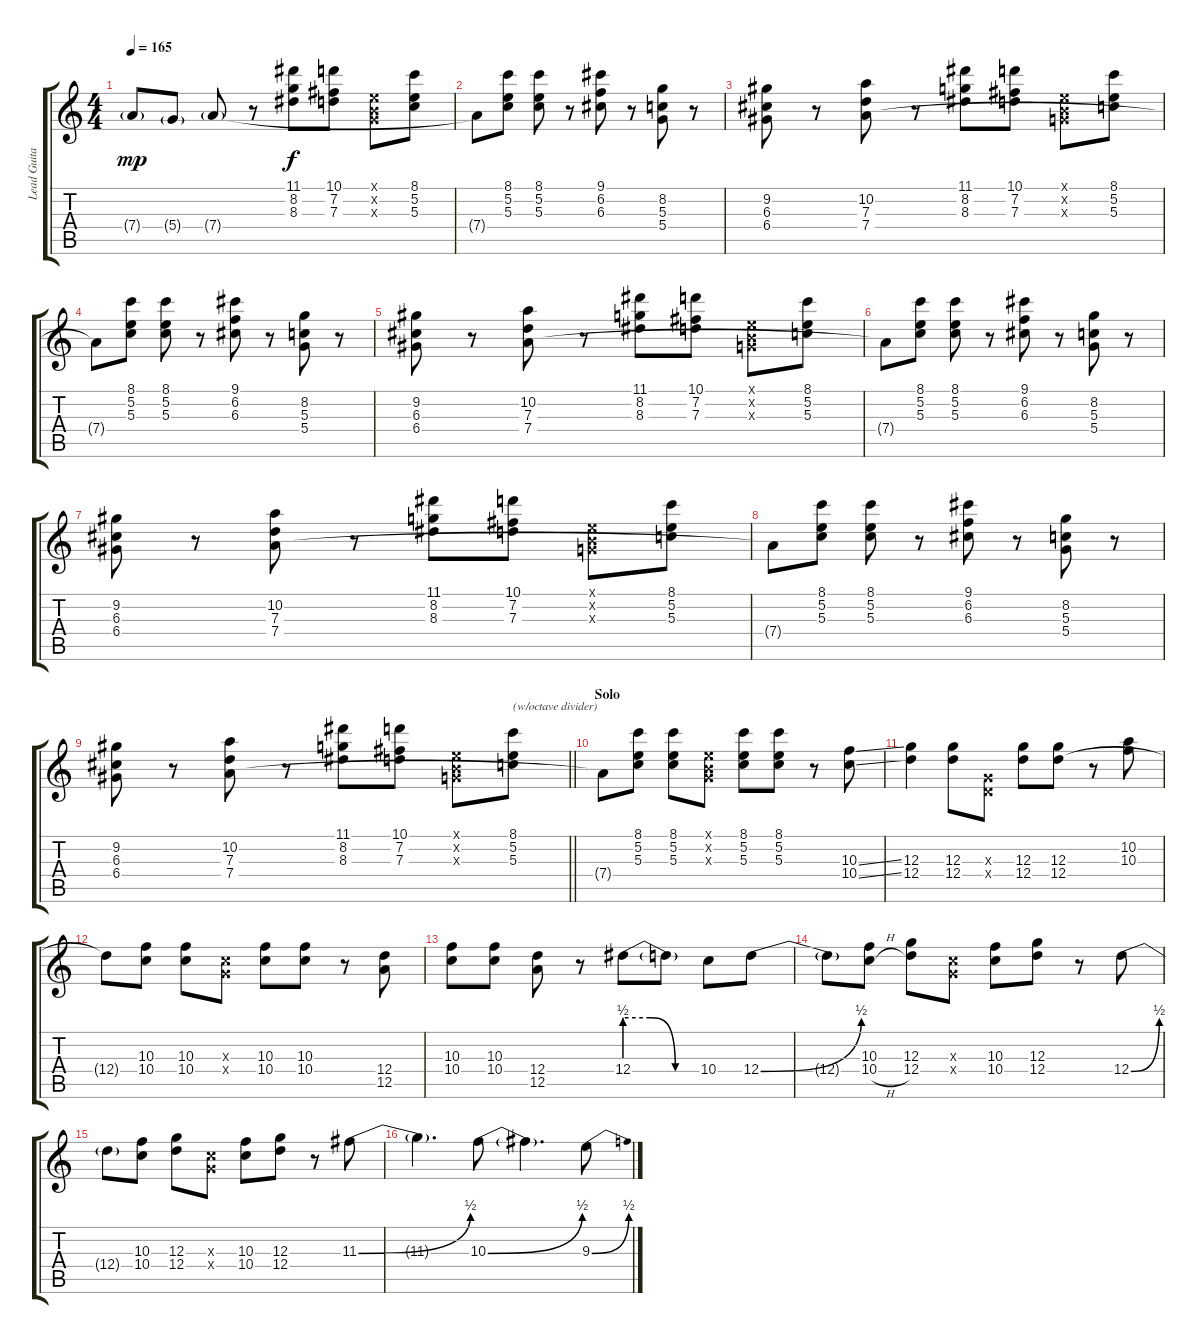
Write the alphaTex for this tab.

\track ("Lead Guitar (Slash)" "Lead Guita") {instrument overdrivenguitar}
\staff {score tabs}
\tuning (E4 B3 G3 D3 A2 E2) {hide}
\ts (4 4)
\tempo 165
\clef g2
\ks c
7.4{g}.8{dy mp} 5.4{g}.8 7.4{g}.8 r.8 (11.1 8.2 8.3).8{dy f} (10.1 7.2 7.3).8 (0.1{x} 0.2{x} 0.3{x}).8 (8.1 5.2 5.3).8 |
7.4{t}.8 (8.1 5.2 5.3).8 (8.1 5.2 5.3).8 r.8 (9.1 6.2 6.3).8 r.8 (8.2 5.3 5.4).8 r.8 |
(9.2 6.3 6.4).8 r.8 (10.2 7.3 7.4).8 r.8 (11.1 8.2 8.3).8 (10.1 7.2 7.3).8 (0.1{x} 0.2{x} 0.3{x}).8 (8.1 5.2 5.3).8 |
7.4{t}.8 (8.1 5.2 5.3).8 (8.1 5.2 5.3).8 r.8 (9.1 6.2 6.3).8 r.8 (8.2 5.3 5.4).8 r.8 |
(9.2 6.3 6.4).8 r.8 (10.2 7.3 7.4).8 r.8 (11.1 8.2 8.3).8 (10.1 7.2 7.3).8 (0.1{x} 0.2{x} 0.3{x}).8 (8.1 5.2 5.3).8 |
7.4{t}.8 (8.1 5.2 5.3).8 (8.1 5.2 5.3).8 r.8 (9.1 6.2 6.3).8 r.8 (8.2 5.3 5.4).8 r.8 |
(9.2 6.3 6.4).8 r.8 (10.2 7.3 7.4).8 r.8 (11.1 8.2 8.3).8 (10.1 7.2 7.3).8 (0.1{x} 0.2{x} 0.3{x}).8 (8.1 5.2 5.3).8 |
7.4{t}.8 (8.1 5.2 5.3).8 (8.1 5.2 5.3).8 r.8 (9.1 6.2 6.3).8 r.8 (8.2 5.3 5.4).8 r.8 |
\barLineRight lightlight
(9.2 6.3 6.4).8 r.8 (10.2 7.3 7.4).8 r.8 (11.1 8.2 8.3).8 (10.1 7.2 7.3).8 (0.1{x} 0.2{x} 0.3{x}).8 (8.1 5.2 5.3).8{txt "(w/octave divider)"} |
\section ("" "Solo")
7.4{t}.8 (8.1 5.2 5.3).8 (8.1 5.2 5.3).8 (0.1{x} 0.2{x} 0.3{x}).8 (8.1 5.2 5.3).8 (8.1 5.2 5.3).8 r.8 (10.3{ss} 10.4{ss}).8 |
(12.3 12.4).4 (12.3 12.4).8 (0.3{x} 0.4{x}).8 (12.3 12.4).8 (12.3 12.4).8 r.8 (10.2 10.3).8 |
12.4{t}.8 (10.3 10.4).8 (10.3 10.4).8 (0.3{x} 10.4{x}).8 (10.3 10.4).8 (10.3 10.4).8 r.8 (12.4 12.5).8 |
(10.3 10.4).8 (10.3 10.4).8 (12.4 12.5).8 r.8 12.4{be (custom 0 2 20 2 40 0 60 0)}.8 12.4{t}.8 10.4.8 12.4{be (bend 0 0 60 2)}.8 |
12.4{t}.8 (10.3 10.4{h}).8 (12.3 12.4).8 (0.3{x} 10.4{x}).8 (10.3 10.4).8 (12.3 12.4).8 r.8 12.4{be (bend 0 0 60 2)}.8 |
12.4{t}.8 (10.3 10.4).8 (12.3 12.4).8 (0.3{x} 10.4{x}).8 (10.3 10.4).8 (12.3 12.4).8 r.8 11.3{be (bend 0 0 60 2)}.8 |
11.3{t}.4{d} 10.3{be (bend 0 0 60 2)}.8 10.3{t}.4{d} 9.3{be (bend 0 0 60 2)}.8
